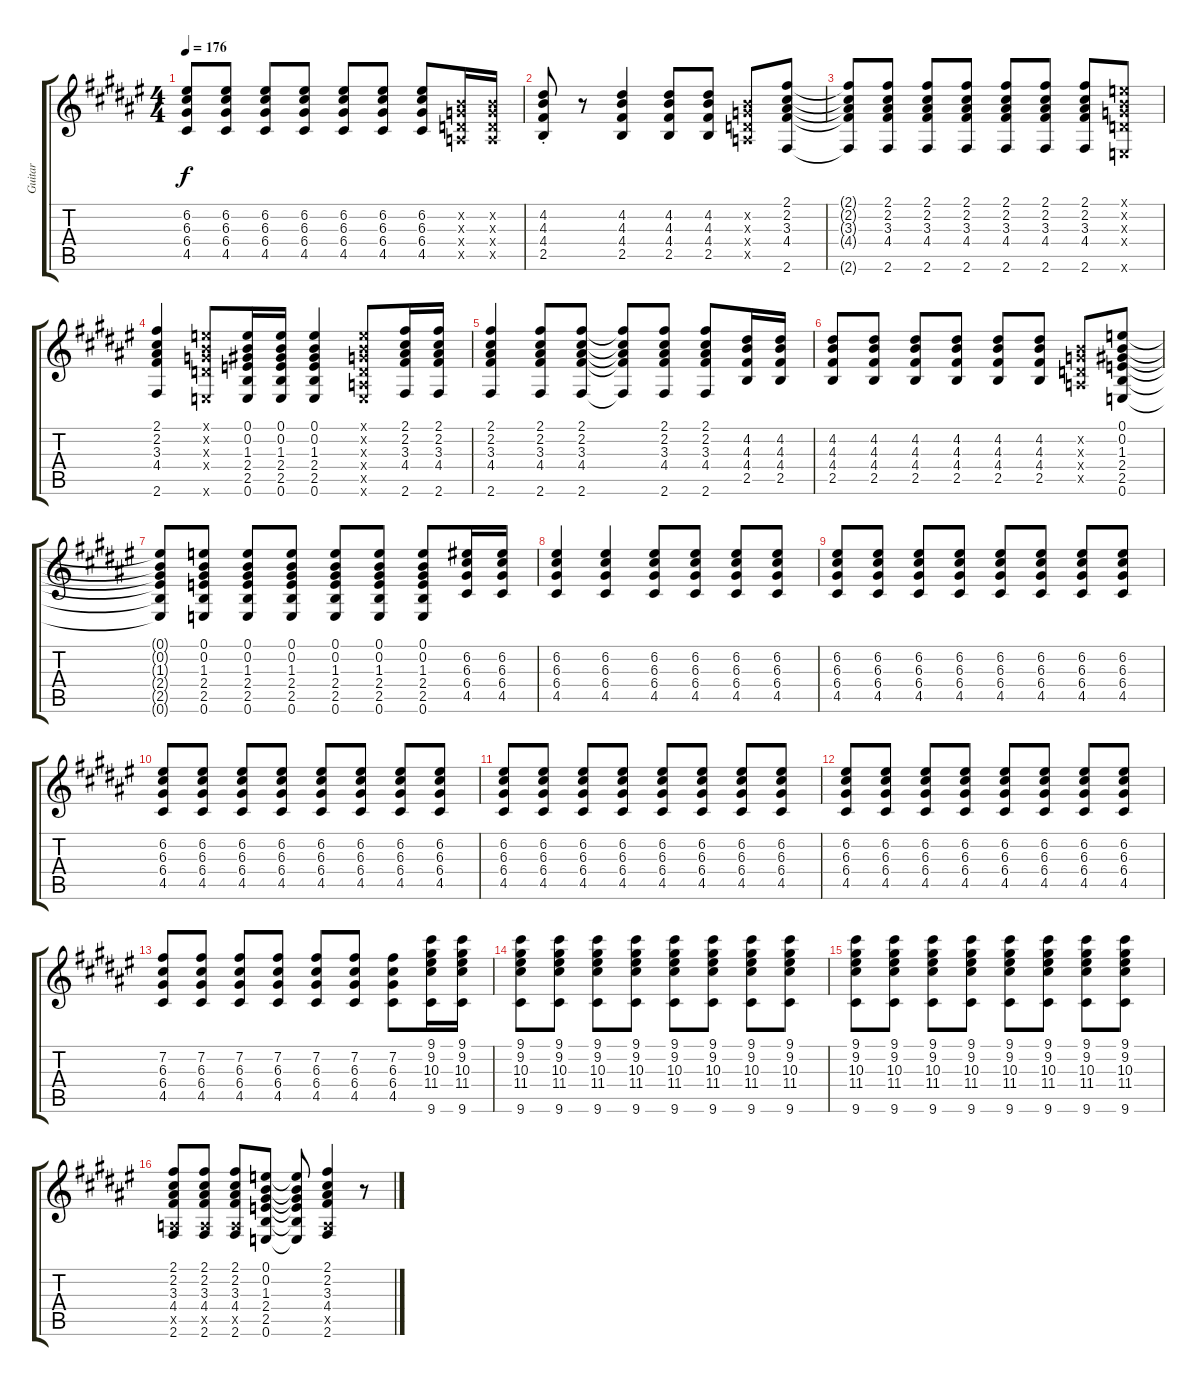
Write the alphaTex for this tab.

\track ("Guitar" "Guitar") {instrument distortionguitar}
\staff {score tabs}
\tuning (E4 B3 G3 D3 A2 E2) {hide}
\ts (4 4)
\tempo 176
\clef g2
\ks f#
(6.2{t} 6.3{t} 6.4{t} 4.5{t}).8{dy f} (6.2 6.3 6.4 4.5).8 (6.2 6.3 6.4 4.5).8 (6.2 6.3 6.4 4.5).8 (6.2 6.3 6.4 4.5).8 (6.2 6.3 6.4 4.5).8 (6.2 6.3 6.4 4.5).8 (0.2{x} 0.3{x} 0.4{x} 0.5{x}).16 (0.2{x} 0.3{x} 0.4{x} 0.5{x}).16 |
(4.2{st} 4.3{st} 4.4{st} 2.5{st}).8 r.8 (4.2 4.3 4.4 2.5).4 (4.2 4.3 4.4 2.5).8 (4.2 4.3 4.4 2.5).8 (0.2{x} 0.3{x} 0.4{x} 0.5{x}).8 (2.1 2.2 3.3 4.4 2.6).8 |
(2.1{t} 2.2{t} 3.3{t} 4.4{t} 2.6{t}).8 (2.1 2.2 3.3 4.4 2.6).8 (2.1 2.2 3.3 4.4 2.6).8 (2.1 2.2 3.3 4.4 2.6).8 (2.1 2.2 3.3 4.4 2.6).8 (2.1 2.2 3.3 4.4 2.6).8 (2.1 2.2 3.3 4.4 2.6).8 (0.1{x} 0.2{x} 0.3{x} 0.4{x} 0.6{x}).8 |
(2.1 2.2 3.3 4.4 2.6).4 (0.1{x} 0.2{x} 0.3{x} 0.4{x} 0.6{x}).8 (0.1 0.2 1.3 2.4 2.5 0.6).16 (0.1 0.2 1.3 2.4 2.5 0.6).16 (0.1 0.2 1.3 2.4 2.5 0.6).4 (0.1{x} 0.2{x} 0.3{x} 0.4{x} 0.5{x} 0.6{x}).8 (2.1 2.2 3.3 4.4 2.6).16 (2.1 2.2 3.3 4.4 2.6).16 |
(2.1 2.2 3.3 4.4 2.6).4 (2.1 2.2 3.3 4.4 2.6).8 (2.1 2.2 3.3 4.4 2.6).8 (2.1{t} 2.2{t} 3.3{t} 4.4{t} 2.6{t}).8 (2.1 2.2 3.3 4.4 2.6).8 (2.1 2.2 3.3 4.4 2.6).8 (4.2 4.3 4.4 2.5).16 (4.2 4.3 4.4 2.5).16 |
(4.2 4.3 4.4 2.5).8 (4.2 4.3 4.4 2.5).8 (4.2 4.3 4.4 2.5).8 (4.2 4.3 4.4 2.5).8 (4.2 4.3 4.4 2.5).8 (4.2 4.3 4.4 2.5).8 (0.2{x} 0.3{x} 0.4{x} 0.5{x}).8 (0.1 0.2 1.3 2.4 2.5 0.6).8 |
(0.1{t} 0.2{t} 1.3{t} 2.4{t} 2.5{t} 0.6{t}).8 (0.1 0.2 1.3 2.4 2.5 0.6).8 (0.1 0.2 1.3 2.4 2.5 0.6).8 (0.1 0.2 1.3 2.4 2.5 0.6).8 (0.1 0.2 1.3 2.4 2.5 0.6).8 (0.1 0.2 1.3 2.4 2.5 0.6).8 (0.1 0.2 1.3 2.4 2.5 0.6).8 (6.2 6.3 6.4 4.5).16 (6.2 6.3 6.4 4.5).16 |
(6.2 6.3 6.4 4.5).4 (6.2 6.3 6.4 4.5).4 (6.2 6.3 6.4 4.5).8 (6.2 6.3 6.4 4.5).8 (6.2 6.3 6.4 4.5).8 (6.2 6.3 6.4 4.5).8 |
(6.2 6.3 6.4 4.5).8 (6.2 6.3 6.4 4.5).8 (6.2 6.3 6.4 4.5).8 (6.2 6.3 6.4 4.5).8 (6.2 6.3 6.4 4.5).8 (6.2 6.3 6.4 4.5).8 (6.2 6.3 6.4 4.5).8 (6.2 6.3 6.4 4.5).8 |
(6.2 6.3 6.4 4.5).8 (6.2 6.3 6.4 4.5).8 (6.2 6.3 6.4 4.5).8 (6.2 6.3 6.4 4.5).8 (6.2 6.3 6.4 4.5).8 (6.2 6.3 6.4 4.5).8 (6.2 6.3 6.4 4.5).8 (6.2 6.3 6.4 4.5).8 |
(6.2 6.3 6.4 4.5).8 (6.2 6.3 6.4 4.5).8 (6.2 6.3 6.4 4.5).8 (6.2 6.3 6.4 4.5).8 (6.2 6.3 6.4 4.5).8 (6.2 6.3 6.4 4.5).8 (6.2 6.3 6.4 4.5).8 (6.2 6.3 6.4 4.5).8 |
(6.2 6.3 6.4 4.5).8 (6.2 6.3 6.4 4.5).8 (6.2 6.3 6.4 4.5).8 (6.2 6.3 6.4 4.5).8 (6.2 6.3 6.4 4.5).8 (6.2 6.3 6.4 4.5).8 (6.2 6.3 6.4 4.5).8 (6.2 6.3 6.4 4.5).8 |
(7.2 6.3 6.4 4.5).8 (7.2 6.3 6.4 4.5).8 (7.2 6.3 6.4 4.5).8 (7.2 6.3 6.4 4.5).8 (7.2 6.3 6.4 4.5).8 (7.2 6.3 6.4 4.5).8 (7.2 6.3 6.4 4.5).8 (9.1 9.2 10.3 11.4 9.6).16 (9.1 9.2 10.3 11.4 9.6).16 |
(9.1 9.2 10.3 11.4 9.6).8 (9.1 9.2 10.3 11.4 9.6).8 (9.1 9.2 10.3 11.4 9.6).8 (9.1 9.2 10.3 11.4 9.6).8 (9.1 9.2 10.3 11.4 9.6).8 (9.1 9.2 10.3 11.4 9.6).8 (9.1 9.2 10.3 11.4 9.6).8 (9.1 9.2 10.3 11.4 9.6).8 |
(9.1 9.2 10.3 11.4 9.6).8 (9.1 9.2 10.3 11.4 9.6).8 (9.1 9.2 10.3 11.4 9.6).8 (9.1 9.2 10.3 11.4 9.6).8 (9.1 9.2 10.3 11.4 9.6).8 (9.1 9.2 10.3 11.4 9.6).8 (9.1 9.2 10.3 11.4 9.6).8 (9.1 9.2 10.3 11.4 9.6).8 |
(2.1 2.2 3.3 4.4 0.5{x} 2.6).8 (2.1 2.2 3.3 4.4 0.5{x} 2.6).8 (2.1 2.2 3.3 4.4 0.5{x} 2.6).8 (0.1 0.2 1.3 2.4 2.5 0.6).8 (0.1{t} 0.2{t} 1.3{t} 2.4{t} 2.5{t} 0.6{t}).8 (2.1 2.2 3.3 4.4 0.5{x} 2.6).4 r.8
